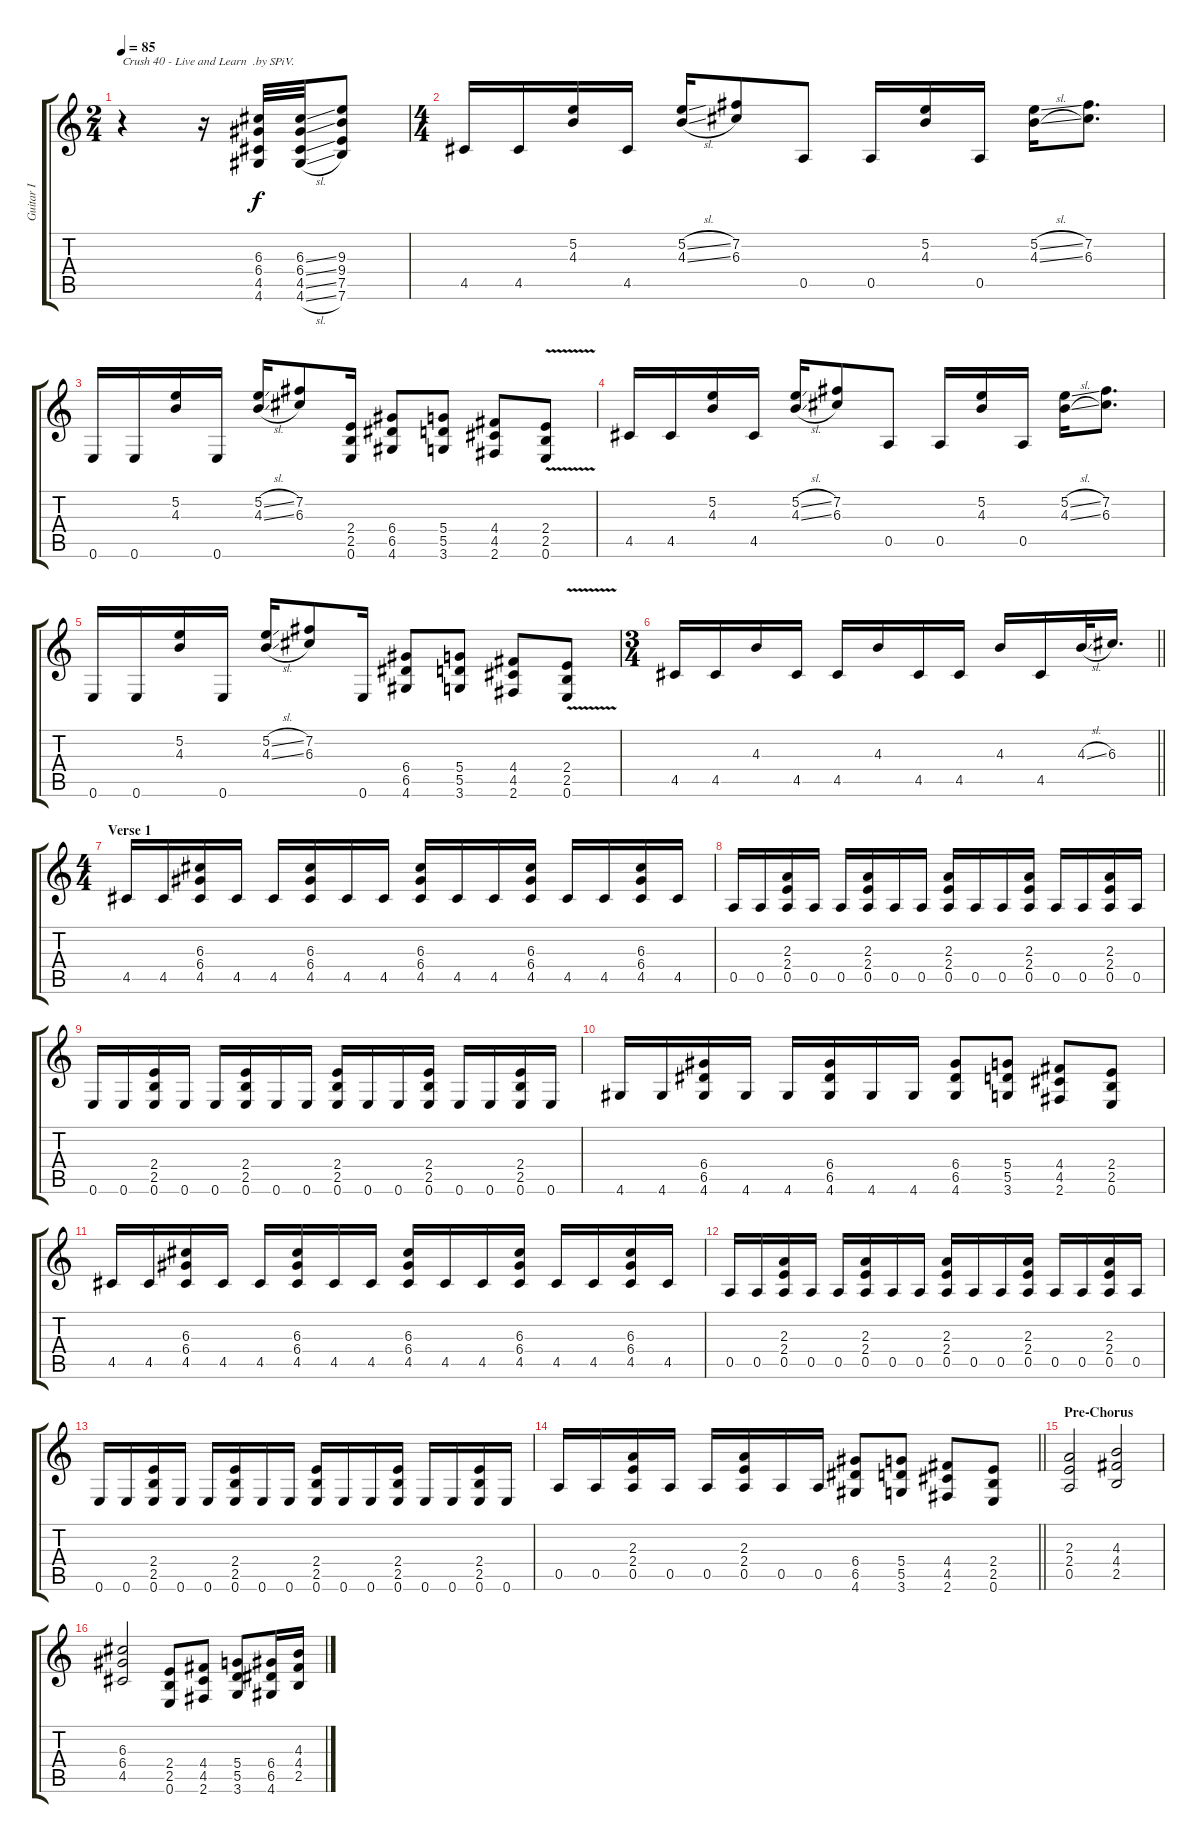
\track ("Guitar I" "Guitar I") {instrument overdrivenguitar}
\staff {score tabs}
\tuning (E4 B3 G3 D3 A2 E2) {hide}
\ts (2 4)
\tempo 85
\clef g2
\ks c
r.4{txt "Crush 40 - Live and Learn  .by SPiV." dy f instrument overdrivenguitar} r.16 (6.3 6.4 4.5 4.6).32 (6.3{ss} 6.4{ss} 4.5{ss} 4.6{sl}).32 (9.3 9.4 7.5 7.6).8 |
\ts (4 4)
4.5.16 4.5.16 (5.2 4.3).16 4.5.16 (5.2{sl} 4.3{sl}).16 (7.2 6.3).8 0.5.8 0.5.16 (5.2 4.3).16 0.5.16 (5.2{sl} 4.3{sl}).16 (7.2 6.3).8{d} |
0.6.16 0.6.16 (5.2 4.3).16 0.6.16 (5.2{sl} 4.3{sl}).16 (7.2 6.3).8 (2.4 2.5 0.6).16 (6.4 6.5 4.6).8 (5.4 5.5 3.6).8 (4.4 4.5 2.6).8 (2.4 2.5 0.6{v}).8 |
4.5.16 4.5.16 (5.2 4.3).16 4.5.16 (5.2{sl} 4.3{sl}).16 (7.2 6.3).8 0.5.8 0.5.16 (5.2 4.3).16 0.5.16 (5.2{sl} 4.3{sl}).16 (7.2 6.3).8{d} |
0.6.16 0.6.16 (5.2 4.3).16 0.6.16 (5.2{sl} 4.3{sl}).16 (7.2 6.3).8 0.6.16 (6.4 6.5 4.6).8 (5.4 5.5 3.6).8 (4.4 4.5 2.6).8 (2.4 2.5 0.6{v}).8 |
\ts (3 4)
\barLineRight lightlight
4.5.16 4.5.16 4.3.16 4.5.16 4.5.16 4.3.16 4.5.16 4.5.16 4.3.16 4.5.16 4.3{sl}.32 6.3.16{d} |
\ts (4 4)
\section ("" "Verse 1")
4.5.16 4.5.16 (6.3 6.4 4.5).16 4.5.16 4.5.16 (6.3 6.4 4.5).16 4.5.16 4.5.16 (6.3 6.4 4.5).16 4.5.16 4.5.16 (6.3 6.4 4.5).16 4.5.16 4.5.16 (6.3 6.4 4.5).16 4.5.16 |
0.5.16 0.5.16 (2.3 2.4 0.5).16 0.5.16 0.5.16 (2.3 2.4 0.5).16 0.5.16 0.5.16 (2.3 2.4 0.5).16 0.5.16 0.5.16 (2.3 2.4 0.5).16 0.5.16 0.5.16 (2.3 2.4 0.5).16 0.5.16 |
0.6.16 0.6.16 (2.4 2.5 0.6).16 0.6.16 0.6.16 (2.4 2.5 0.6).16 0.6.16 0.6.16 (2.4 2.5 0.6).16 0.6.16 0.6.16 (2.4 2.5 0.6).16 0.6.16 0.6.16 (2.4 2.5 0.6).16 0.6.16 |
4.6.16 4.6.16 (6.4 6.5 4.6).16 4.6.16 4.6.16 (6.4 6.5 4.6).16 4.6.16 4.6.16 (6.4 6.5 4.6).8 (5.4 5.5 3.6).8 (4.4 4.5 2.6).8 (2.4 2.5 0.6).8 |
4.5.16 4.5.16 (6.3 6.4 4.5).16 4.5.16 4.5.16 (6.3 6.4 4.5).16 4.5.16 4.5.16 (6.3 6.4 4.5).16 4.5.16 4.5.16 (6.3 6.4 4.5).16 4.5.16 4.5.16 (6.3 6.4 4.5).16 4.5.16 |
0.5.16 0.5.16 (2.3 2.4 0.5).16 0.5.16 0.5.16 (2.3 2.4 0.5).16 0.5.16 0.5.16 (2.3 2.4 0.5).16 0.5.16 0.5.16 (2.3 2.4 0.5).16 0.5.16 0.5.16 (2.3 2.4 0.5).16 0.5.16 |
0.6.16 0.6.16 (2.4 2.5 0.6).16 0.6.16 0.6.16 (2.4 2.5 0.6).16 0.6.16 0.6.16 (2.4 2.5 0.6).16 0.6.16 0.6.16 (2.4 2.5 0.6).16 0.6.16 0.6.16 (2.4 2.5 0.6).16 0.6.16 |
\barLineRight lightlight
0.5.16 0.5.16 (2.3 2.4 0.5).16 0.5.16 0.5.16 (2.3 2.4 0.5).16 0.5.16 0.5.16 (6.4 6.5 4.6).8 (5.4 5.5 3.6).8 (4.4 4.5 2.6).8 (2.4 2.5 0.6).8 |
\section ("" "Pre-Chorus")
(2.3 2.4 0.5).2 (4.3 4.4 2.5).2 |
(6.3 6.4 4.5).2 (2.4 2.5 0.6).8 (4.4 4.5 2.6).8 (5.4 5.5 3.6).8 (6.4 6.5 4.6).16 (4.3 4.4 2.5).16
